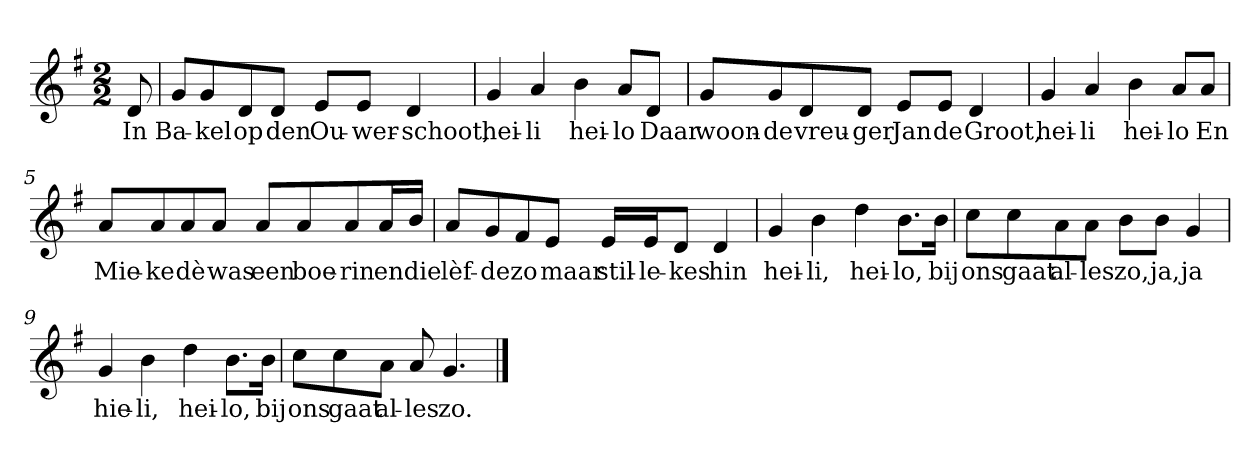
**kern	**text
*part1	*part1
*staff1	*staff1
*clefG2	*
*k[f#]	*
*G:	*
*M2/2	*
*MM120	*
=	=
8d	In
=1	=1
8g/L	Ba-
8g/	-kel
8d/	op
8d/J	den
8e/L	Ou-
8e/J	-wer-
4d	-schoot,
=2	=2
4g	hei-
4a	-li
4b	hei-
8a/L	-lo
8d/J	Daar
=3	=3
8g/L	woon-
8g/	-de
8d/	vreu-
8d/J	-ger
8e/L	Jan
8e/J	de
4d	Groot,
=4	=4
4g	hei-
4a	-li
4b	hei-
8a/L	-lo
8a/J	En
=5	=5
8a/L	Mie-
8a/	-ke
8a/	dè
8a/J	was
8a/L	een
8a/	boe-
8a/	-rin
16a/L	en
16b/JJ	die
=6	=6
8a/L	lèf-
8g/	-de
8f#/	zo
8e/J	maar
16e/LL	stil-
16e/J	-le-
8d/J	-kes
4d	hin
=7	=7
4g	hei-
4b	-li,
4dd	hei-
8.b\L	-lo,
16b\Jk	bij
=8	=8
8cc\L	ons
8cc\	gaat
8a\	al-
8a\J	-les
8b\L	zo,
8b\J	ja,
4g	ja
=9	=9
4g	hie-
4b	-li,
4dd	hei-
8.b\L	-lo,
16b\Jk	bij
=10	=10
8cc\L	ons
8cc\	gaat
8a\J	al-
8a	-les
4.g	zo.
==	==
*-	*-
